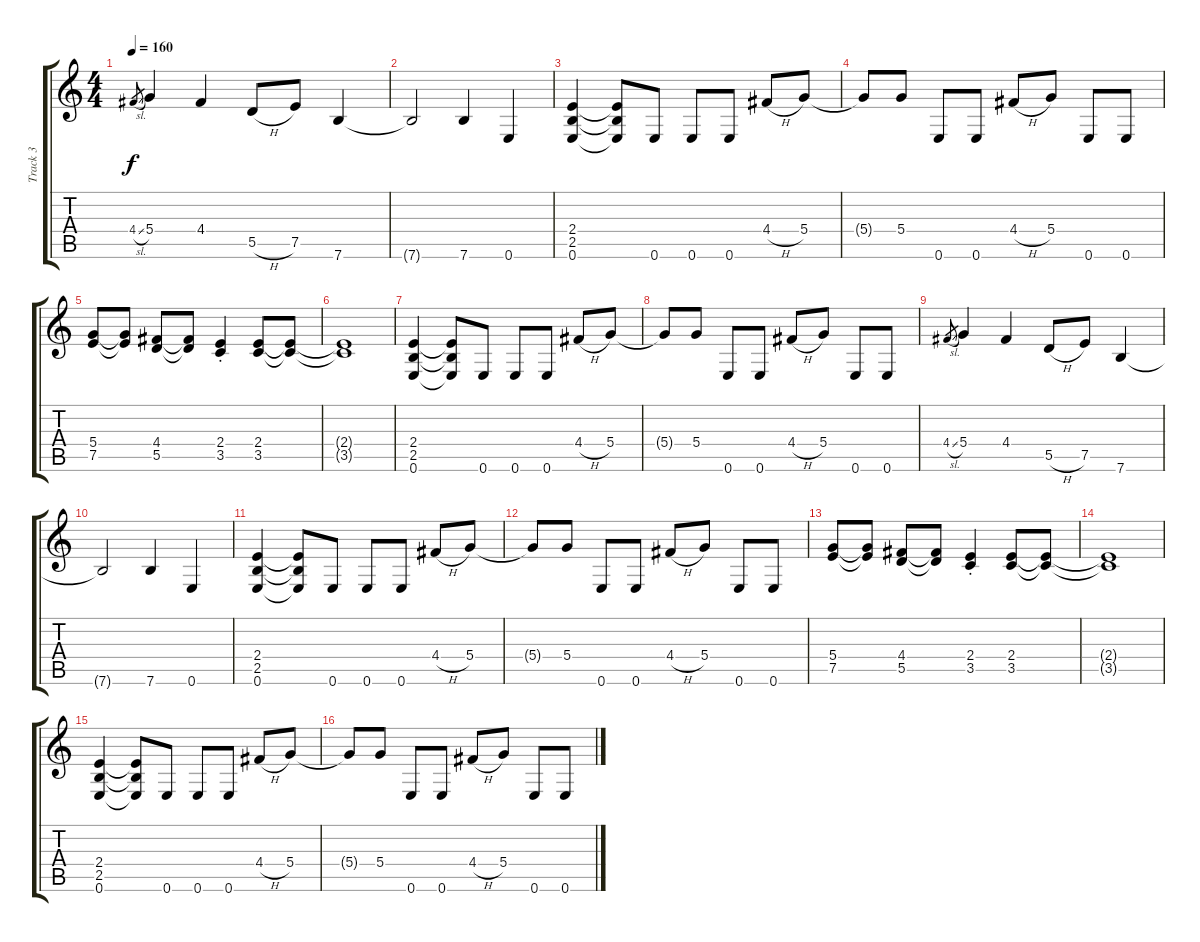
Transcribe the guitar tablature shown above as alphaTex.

\track ("Track 3" "Track 3") {instrument acousticguitarsteel}
\staff {score tabs}
\tuning (E4 B3 G3 D3 A2 E2) {hide}
\ts (4 4)
\tempo 160
\clef g2
\ks c
4.4{sl}.8{gr dy f} 5.4.4 4.4.4 5.5{h}.8 7.5.8 7.6.4 |
7.6{t}.2 7.6.4 0.6.4 |
(2.4 2.5 0.6).4 (2.4{t} 2.5{t} 0.6{t}).8 0.6.8 0.6.8 0.6.8 4.4{h}.8 5.4.8 |
5.4{t}.8 5.4.8 0.6.8 0.6.8 4.4{h}.8 5.4.8 0.6.8 0.6.8 |
(5.4 7.5).8 (5.4{t} 7.5{t}).8 (4.4 5.5).8 (4.4{t} 5.5{t}).8 (2.4{st} 3.5{st}).4 (2.4 3.5).8 (2.4{t} 3.5{t}).8 |
(2.4{t} 3.5{t}).1 |
(2.4 2.5 0.6).4 (2.4{t} 2.5{t} 0.6{t}).8 0.6.8 0.6.8 0.6.8 4.4{h}.8 5.4.8 |
5.4{t}.8 5.4.8 0.6.8 0.6.8 4.4{h}.8 5.4.8 0.6.8 0.6.8 |
4.4{sl}.8{gr} 5.4.4 4.4.4 5.5{h}.8 7.5.8 7.6.4 |
7.6{t}.2 7.6.4 0.6.4 |
(2.4 2.5 0.6).4 (2.4{t} 2.5{t} 0.6{t}).8 0.6.8 0.6.8 0.6.8 4.4{h}.8 5.4.8 |
5.4{t}.8 5.4.8 0.6.8 0.6.8 4.4{h}.8 5.4.8 0.6.8 0.6.8 |
(5.4 7.5).8 (5.4{t} 7.5{t}).8 (4.4 5.5).8 (4.4{t} 5.5{t}).8 (2.4{st} 3.5{st}).4 (2.4 3.5).8 (2.4{t} 3.5{t}).8 |
(2.4{t} 3.5{t}).1 |
(2.4 2.5 0.6).4 (2.4{t} 2.5{t} 0.6{t}).8 0.6.8 0.6.8 0.6.8 4.4{h}.8 5.4.8 |
5.4{t}.8 5.4.8 0.6.8 0.6.8 4.4{h}.8 5.4.8 0.6.8 0.6.8
